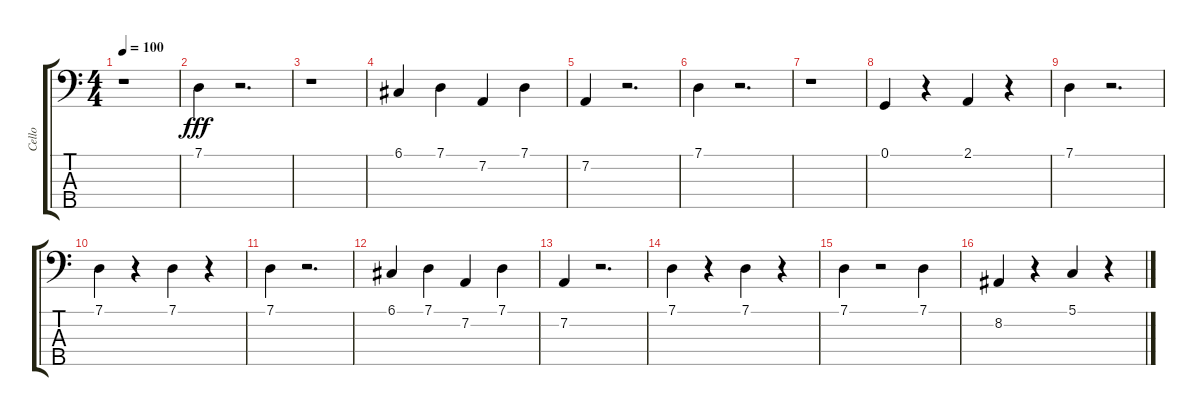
\track ("Cello" "Cello") {instrument stringensemble1}
\staff {score tabs}
\tuning (G2 D2 A1 E1 B0) {hide}
\ts (4 4)
\tempo 100
\clef f4
\ks c
r.1{dy fff} |
7.1.4 r.2{d} |
r.1 |
6.1.4 7.1.4 7.2.4 7.1.4 |
7.2.4 r.2{d} |
7.1.4 r.2{d} |
r.1 |
0.1.4 r.4 2.1.4 r.4 |
7.1.4 r.2{d} |
7.1.4 r.4 7.1.4 r.4 |
7.1.4 r.2{d} |
6.1.4 7.1.4 7.2.4 7.1.4 |
7.2.4 r.2{d} |
7.1.4 r.4 7.1.4 r.4 |
7.1.4 r.2 7.1.4 |
8.2.4 r.4 5.1.4 r.4
